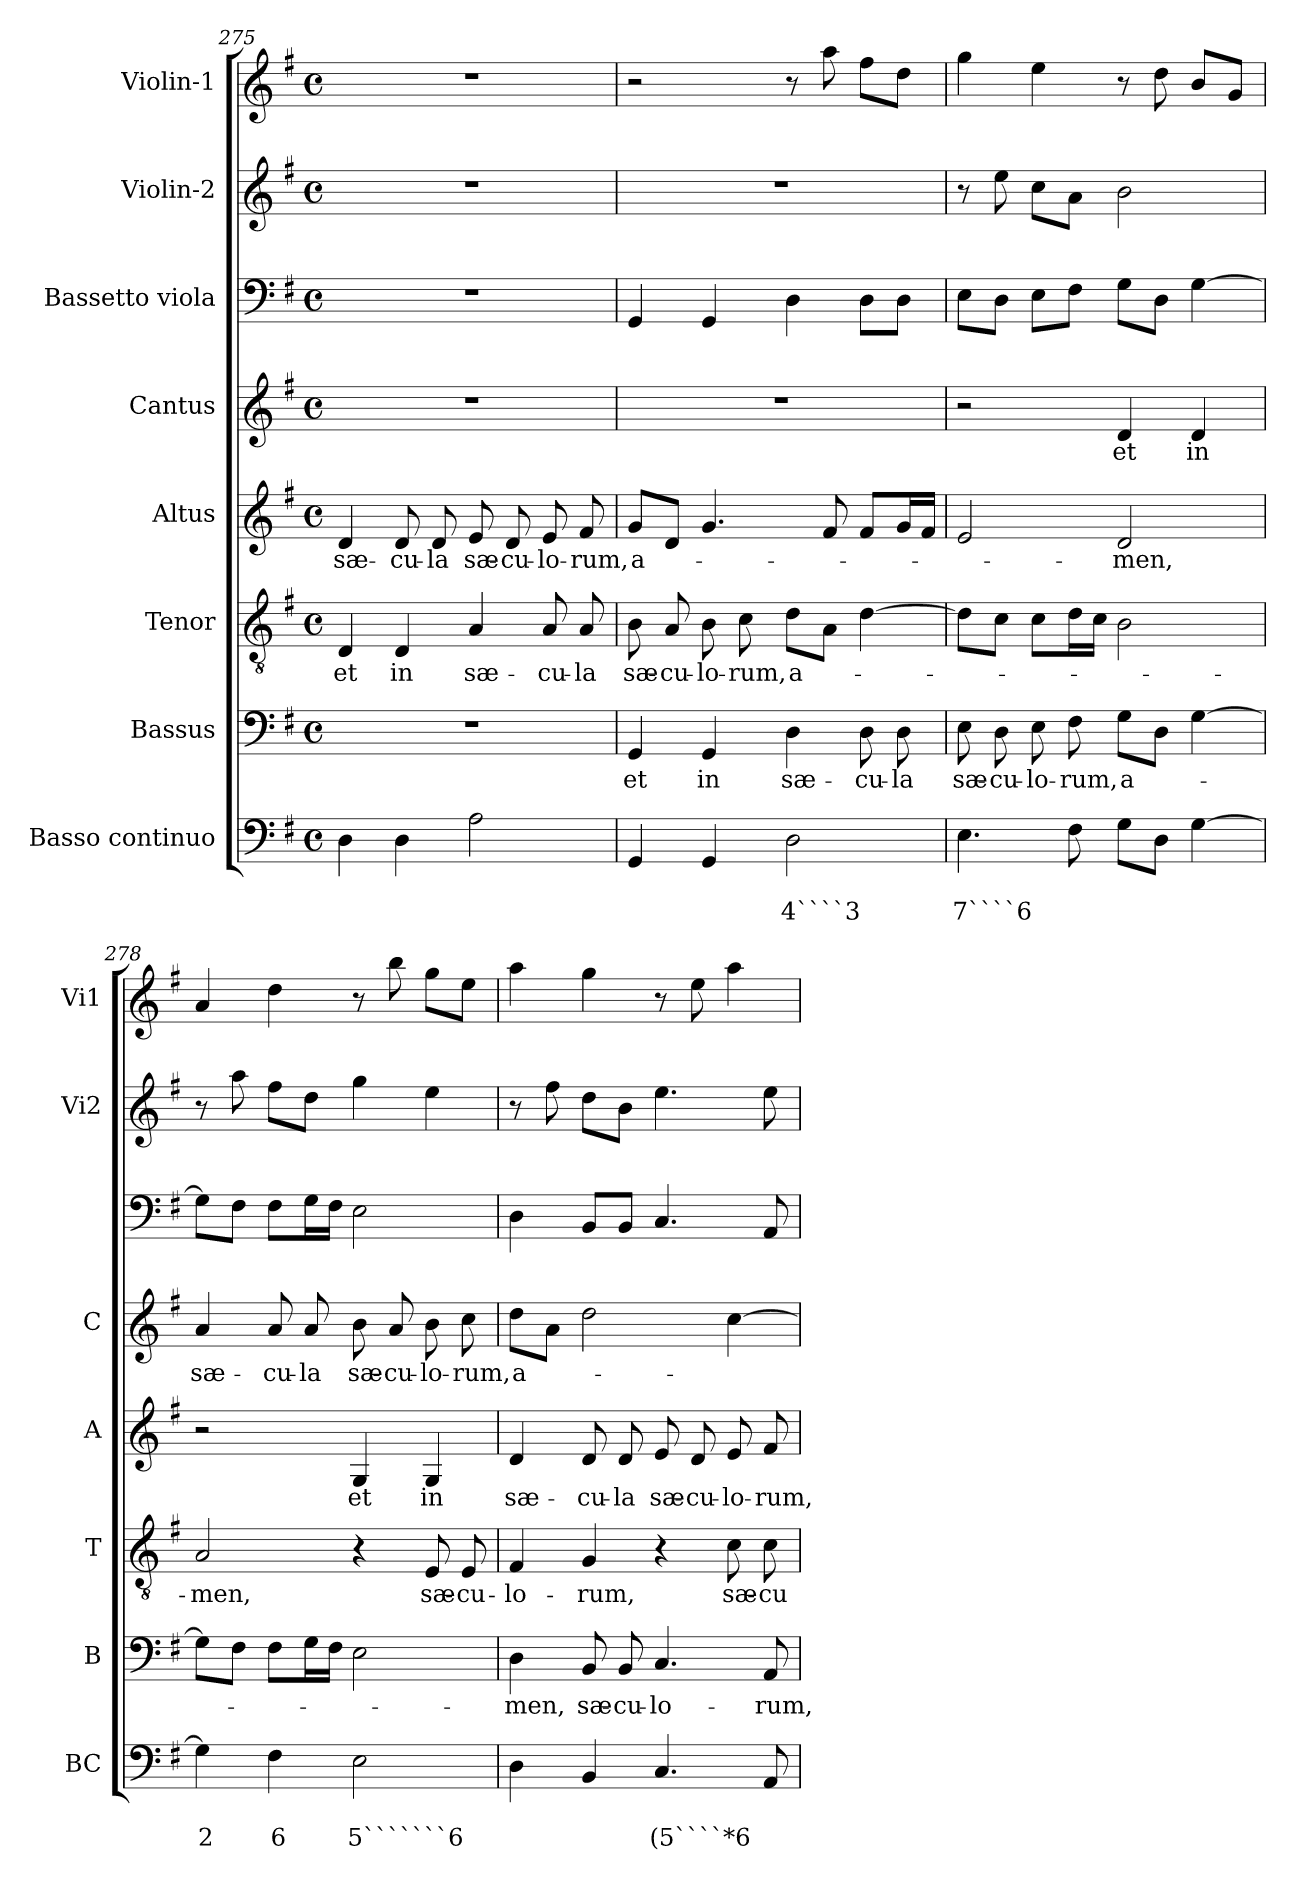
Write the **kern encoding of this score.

**kern	**text	**text	**kern	**text	**kern	**text	**kern	**text	**kern	**text	**kern	**kern	**kern
*part8	*part8	*part8	*part7	*part7	*part6	*part6	*part5	*part5	*part4	*part4	*part3	*part2	*part1
*staff8	*staff8	*staff8	*staff7	*staff7	*staff6	*staff6	*staff5	*staff5	*staff4	*staff4	*staff3	*staff2	*staff1
*I"Basso continuo	*	*	*I"Bassus	*	*I"Tenor	*	*I"Altus	*	*I"Cantus	*	*I"Bassetto viola	*I"Violin-2	*I"Violin-1
*I'BC	*	*	*I'B	*	*I'T	*	*I'A	*	*I'C	*	*	*I'Vi2	*I'Vi1
*clefF4	*	*	*clefF4	*	*clefGv2	*	*clefG2	*	*clefG2	*	*clefF4	*clefG2	*clefG2
*k[f#]	*	*	*k[f#]	*	*k[f#]	*	*k[f#]	*	*k[f#]	*	*k[f#]	*k[f#]	*k[f#]
*G:	*	*	*G:	*	*G:	*	*G:	*	*G:	*	*G:	*G:	*G:
*M4/4	*	*	*M4/4	*	*M4/4	*	*M4/4	*	*M4/4	*	*M4/4	*M4/4	*M4/4
*met(c)	*	*	*met(c)	*	*met(c)	*	*met(c)	*	*met(c)	*	*met(c)	*met(c)	*met(c)
=275	=275	=275	=275	=275	=275	=275	=275	=275	=275	=275	=275	=275	=275
!	!	!	!	!	!	!LO:LY:b	!	!LO:LY:b	!	!	!	!	!
4D\	.	.	1r	.	4D/	et	4d/	sæ-	1r	.	1r	1r	1r
!	!	!	!	!	!	!LO:LY:b	!	!LO:LY:b	!	!	!	!	!
4D\	.	.	.	.	4D/	in	8d/	-cu-	.	.	.	.	.
!	!	!	!	!	!	!	!	!LO:LY:b	!	!	!	!	!
.	.	.	.	.	.	.	8d/	-la	.	.	.	.	.
!	!	!	!	!	!	!LO:LY:b	!	!LO:LY:b	!	!	!	!	!
2A\	.	.	.	.	4A/	sæ-	8e/	sæ-	.	.	.	.	.
!	!	!	!	!	!	!	!	!LO:LY:b	!	!	!	!	!
.	.	.	.	.	.	.	8d/	-cu-	.	.	.	.	.
!	!	!	!	!	!	!LO:LY:b	!	!LO:LY:b	!	!	!	!	!
.	.	.	.	.	8A/	-cu-	8e/	-lo-	.	.	.	.	.
!	!	!	!	!	!	!LO:LY:b	!	!LO:LY:b	!	!	!	!	!
.	.	.	.	.	8A/	-la	8f#/	-rum,	.	.	.	.	.
!!LO:PB:g=z
=276	=276	=276	=276	=276	=276	=276	=276	=276	=276	=276	=276	=276	=276
!	!	!	!	!LO:LY:b	!	!LO:LY:b	!	!LO:LY:b	!	!	!	!	!
4GG/	.	.	4GG/	et	8B\	sæ-	8g/L	a-	1r	.	4GG/	1r	2r
!	!	!	!	!	!	!LO:LY:b	!	!	!	!	!	!	!
.	.	.	.	.	8A/	-cu-	8d/J	.	.	.	.	.	.
!	!	!	!	!LO:LY:b	!	!LO:LY:b	!	!	!	!	!	!	!
4GG/	.	.	4GG/	in	8B\	-lo-	4.g/	.	.	.	4GG/	.	.
!	!	!	!	!	!	!LO:LY:b	!	!	!	!	!	!	!
.	.	.	.	.	8c\	-rum,	.	.	.	.	.	.	.
!	!	!LO:LY:b	!	!LO:LY:b	!	!LO:LY:b	!	!	!	!	!	!	!
2D\	.	4````3	4D\	sæ-	8d\L	a-	.	.	.	.	4D\	.	8r
.	.	.	.	.	8A\J	.	8f#/	.	.	.	.	.	8aa\
!	!	!	!	!LO:LY:b	!	!	!	!	!	!	!	!	!
.	.	.	8D\	-cu-	[4d\	.	8f#/L	.	.	.	8D\L	.	8ff#\L
!	!	!	!	!LO:LY:b	!	!	!	!	!	!	!	!	!
.	.	.	8D\	-la	.	.	16g/L	.	.	.	8D\J	.	8dd\J
.	.	.	.	.	.	.	16f#/JJ	.	.	.	.	.	.
=277	=277	=277	=277	=277	=277	=277	=277	=277	=277	=277	=277	=277	=277
!	!	!LO:LY:b	!	!LO:LY:b	!	!	!	!	!	!	!	!	!
4.E\	.	7````6	8E\	sæ-	8d\L]	.	2e/	.	2r	.	8E\L	8r	4gg\
!	!	!	!	!LO:LY:b	!	!	!	!	!	!	!	!	!
.	.	.	8D\	-cu-	8c\J	.	.	.	.	.	8D\J	8ee\	.
!	!	!	!	!LO:LY:b	!	!	!	!	!	!	!	!	!
.	.	.	8E\	-lo-	8c\L	.	.	.	.	.	8E\L	8cc\L	4ee\
!	!	!	!	!LO:LY:b	!	!	!	!	!	!	!	!	!
8F#\	.	.	8F#\	-rum,	16d\L	.	.	.	.	.	8F#\J	8a\J	.
.	.	.	.	.	16c\JJ	.	.	.	.	.	.	.	.
!	!	!	!	!LO:LY:b	!	!	!	!LO:LY:b	!	!LO:LY:b	!	!	!
8G\L	.	.	8G\L	a-	2B\	.	2d/	-men,	4d/	et	8G\L	2b\	8r
8D\J	.	.	8D\J	.	.	.	.	.	.	.	8D\J	.	8dd\
!	!	!	!	!	!	!	!	!	!	!LO:LY:b	!	!	!
[4G\	.	.	[4G\	.	.	.	.	.	4d/	in	[4G\	.	8b/L
.	.	.	.	.	.	.	.	.	.	.	.	.	8g/J
=278	=278	=278	=278	=278	=278	=278	=278	=278	=278	=278	=278	=278	=278
!	!	!LO:LY:b	!	!	!	!LO:LY:b	!	!	!	!LO:LY:b	!	!	!
4G\]	.	2	8G\L]	.	2A/	-men,	2r	.	4a/	sæ-	8G\L]	8r	4a/
.	.	.	8F#\J	.	.	.	.	.	.	.	8F#\J	8aa\	.
!	!	!LO:LY:b	!	!	!	!	!	!	!	!LO:LY:b	!	!	!
4F#\	.	6	8F#\L	.	.	.	.	.	8a/	-cu-	8F#\L	8ff#\L	4dd\
!	!	!	!	!	!	!	!	!	!	!LO:LY:b	!	!	!
.	.	.	16G\L	.	.	.	.	.	8a/	-la	16G\L	8dd\J	.
.	.	.	16F#\JJ	.	.	.	.	.	.	.	16F#\JJ	.	.
!	!	!LO:LY:b	!	!	!	!	!	!LO:LY:b	!	!LO:LY:b	!	!	!
2E\	.	5```````6	2E\	.	4r	.	4G/	et	8b\	sæ-	2E\	4gg\	8r
!	!	!	!	!	!	!	!	!	!	!LO:LY:b	!	!	!
.	.	.	.	.	.	.	.	.	8a/	-cu-	.	.	8bb\
!	!	!	!	!	!	!LO:LY:b	!	!LO:LY:b	!	!LO:LY:b	!	!	!
.	.	.	.	.	8E/	sæ-	4G/	in	8b\	-lo-	.	4ee\	8gg\L
!	!	!	!	!	!	!LO:LY:b	!	!	!	!LO:LY:b	!	!	!
.	.	.	.	.	8E/	-cu-	.	.	8cc\	-rum,	.	.	8ee\J
=279	=279	=279	=279	=279	=279	=279	=279	=279	=279	=279	=279	=279	=279
!	!	!	!	!LO:LY:b	!	!LO:LY:b	!	!LO:LY:b	!	!LO:LY:b	!	!	!
4D\	.	.	4D\	-men,	4F#/	-lo-	4d/	sæ-	8dd\L	a-	4D\	8r	4aa\
.	.	.	.	.	.	.	.	.	8a\J	.	.	8ff#\	.
!	!	!	!	!LO:LY:b	!	!LO:LY:b	!	!LO:LY:b	!	!	!	!	!
4BB/	.	.	8BB/	sæ-	4G/	-rum,	8d/	-cu-	2dd\	.	8BB/L	8dd\L	4gg\
!	!	!	!	!LO:LY:b	!	!	!	!LO:LY:b	!	!	!	!	!
.	.	.	8BB/	-cu-	.	.	8d/	-la	.	.	8BB/J	8b\J	.
!	!	!LO:LY:b	!	!LO:LY:b	!	!	!	!LO:LY:b	!	!	!	!	!
4.C/	.	(5````*6	4.C/	-lo-	4r	.	8e/	sæ-	.	.	4.C/	4.ee\	8r
!	!	!	!	!	!	!	!	!LO:LY:b	!	!	!	!	!
.	.	.	.	.	.	.	8d/	-cu-	.	.	.	.	8ee\
!	!	!	!	!	!	!LO:LY:b	!	!LO:LY:b	!	!	!	!	!
.	.	.	.	.	8c\	sæ-	8e/	-lo-	[4cc\	.	.	.	4aa\
!	!	!	!	!LO:LY:b	!	!LO:LY:b	!	!LO:LY:b	!	!	!	!	!
8AA/	.	.	8AA/	-rum,	8c\	-cu-	8f#/	-rum,	.	.	8AA/	8ee\	.
=	=	=	=	=	=	=	=	=	=	=	=	=	=
*-	*-	*-	*-	*-	*-	*-	*-	*-	*-	*-	*-	*-	*-
